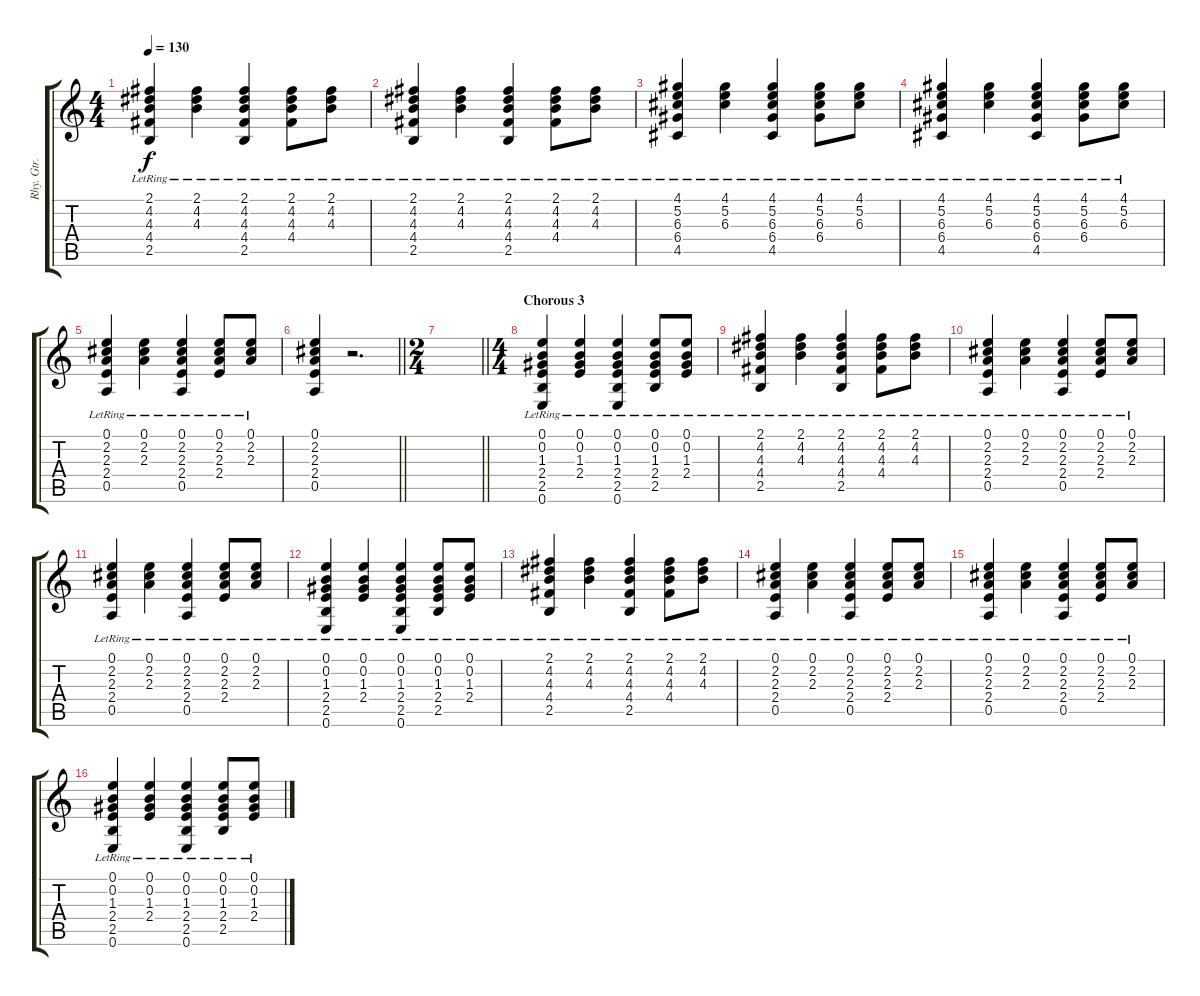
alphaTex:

\track ("Rhy. Gtr. 1" "Rhy. Gtr. ") {instrument acousticguitarsteel}
\staff {score tabs}
\tuning (E4 B3 G3 D3 A2 E2) {hide}
\ts (4 4)
\tempo 130
\clef g2
\ks c
(2.1{lr} 4.2{lr} 4.3{lr} 4.4{lr} 2.5{lr}).4{dy f} (2.1{lr} 4.2{lr} 4.3{lr}).4 (2.1{lr} 4.2{lr} 4.3{lr} 4.4{lr} 2.5{lr}).4 (2.1{lr} 4.2{lr} 4.3{lr} 4.4{lr}).8 (2.1{lr} 4.2{lr} 4.3{lr}).8 |
(2.1{lr} 4.2{lr} 4.3{lr} 4.4{lr} 2.5{lr}).4 (2.1{lr} 4.2{lr} 4.3{lr}).4 (2.1{lr} 4.2{lr} 4.3{lr} 4.4{lr} 2.5{lr}).4 (2.1{lr} 4.2{lr} 4.3{lr} 4.4{lr}).8 (2.1{lr} 4.2{lr} 4.3{lr}).8 |
(4.1{lr} 5.2{lr} 6.3{lr} 6.4{lr} 4.5{lr}).4 (4.1{lr} 5.2{lr} 6.3{lr}).4 (4.1{lr} 5.2{lr} 6.3{lr} 6.4{lr} 4.5{lr}).4 (4.1{lr} 5.2{lr} 6.3{lr} 6.4{lr}).8 (4.1{lr} 5.2{lr} 6.3{lr}).8 |
(4.1{lr} 5.2{lr} 6.3{lr} 6.4{lr} 4.5{lr}).4 (4.1{lr} 5.2{lr} 6.3{lr}).4 (4.1{lr} 5.2{lr} 6.3{lr} 6.4{lr} 4.5{lr}).4 (4.1{lr} 5.2{lr} 6.3{lr} 6.4{lr}).8 (4.1{lr} 5.2{lr} 6.3{lr}).8 |
(0.1{lr} 2.2{lr} 2.3{lr} 2.4{lr} 0.5{lr}).4 (0.1{lr} 2.2{lr} 2.3{lr}).4 (0.1{lr} 2.2{lr} 2.3{lr} 2.4{lr} 0.5{lr}).4 (0.1{lr} 2.2{lr} 2.3{lr} 2.4{lr}).8 (0.1{lr} 2.2{lr} 2.3{lr}).8 |
\barLineRight lightlight
(0.1 2.2 2.3 2.4 0.5).4 r.2{d} |
\ts (2 4)
\barLineRight lightlight
|
\ts (4 4)
\section ("" "Chorous 3")
(0.1{lr} 0.2{lr} 1.3{lr} 2.4{lr} 2.5{lr} 0.6{lr}).4 (0.1{lr} 0.2{lr} 1.3{lr} 2.4{lr}).4 (0.1{lr} 0.2{lr} 1.3{lr} 2.4{lr} 2.5{lr} 0.6{lr}).4 (0.1{lr} 0.2{lr} 1.3{lr} 2.4{lr} 2.5{lr}).8 (0.1{lr} 0.2{lr} 1.3{lr} 2.4{lr}).8 |
(2.1{lr} 4.2{lr} 4.3{lr} 4.4{lr} 2.5{lr}).4 (2.1{lr} 4.2{lr} 4.3{lr}).4 (2.1{lr} 4.2{lr} 4.3{lr} 4.4{lr} 2.5{lr}).4 (2.1{lr} 4.2{lr} 4.3{lr} 4.4{lr}).8 (2.1{lr} 4.2{lr} 4.3{lr}).8 |
(0.1{lr} 2.2{lr} 2.3{lr} 2.4{lr} 0.5{lr}).4 (0.1{lr} 2.2{lr} 2.3{lr}).4 (0.1{lr} 2.2{lr} 2.3{lr} 2.4{lr} 0.5{lr}).4 (0.1{lr} 2.2{lr} 2.3{lr} 2.4{lr}).8 (0.1{lr} 2.2{lr} 2.3{lr}).8 |
(0.1{lr} 2.2{lr} 2.3{lr} 2.4{lr} 0.5{lr}).4 (0.1{lr} 2.2{lr} 2.3{lr}).4 (0.1{lr} 2.2{lr} 2.3{lr} 2.4{lr} 0.5{lr}).4 (0.1{lr} 2.2{lr} 2.3{lr} 2.4{lr}).8 (0.1{lr} 2.2{lr} 2.3{lr}).8 |
(0.1{lr} 0.2{lr} 1.3{lr} 2.4{lr} 2.5{lr} 0.6{lr}).4 (0.1{lr} 0.2{lr} 1.3{lr} 2.4{lr}).4 (0.1{lr} 0.2{lr} 1.3{lr} 2.4{lr} 2.5{lr} 0.6{lr}).4 (0.1{lr} 0.2{lr} 1.3{lr} 2.4{lr} 2.5{lr}).8 (0.1{lr} 0.2{lr} 1.3{lr} 2.4{lr}).8 |
(2.1{lr} 4.2{lr} 4.3{lr} 4.4{lr} 2.5{lr}).4 (2.1{lr} 4.2{lr} 4.3{lr}).4 (2.1{lr} 4.2{lr} 4.3{lr} 4.4{lr} 2.5{lr}).4 (2.1{lr} 4.2{lr} 4.3{lr} 4.4{lr}).8 (2.1{lr} 4.2{lr} 4.3{lr}).8 |
(0.1{lr} 2.2{lr} 2.3{lr} 2.4{lr} 0.5{lr}).4 (0.1{lr} 2.2{lr} 2.3{lr}).4 (0.1{lr} 2.2{lr} 2.3{lr} 2.4{lr} 0.5{lr}).4 (0.1{lr} 2.2{lr} 2.3{lr} 2.4{lr}).8 (0.1{lr} 2.2{lr} 2.3{lr}).8 |
(0.1{lr} 2.2{lr} 2.3{lr} 2.4{lr} 0.5{lr}).4 (0.1{lr} 2.2{lr} 2.3{lr}).4 (0.1{lr} 2.2{lr} 2.3{lr} 2.4{lr} 0.5{lr}).4 (0.1{lr} 2.2{lr} 2.3{lr} 2.4{lr}).8 (0.1{lr} 2.2{lr} 2.3{lr}).8 |
(0.1{lr} 0.2{lr} 1.3{lr} 2.4{lr} 2.5{lr} 0.6{lr}).4 (0.1{lr} 0.2{lr} 1.3{lr} 2.4{lr}).4 (0.1{lr} 0.2{lr} 1.3{lr} 2.4{lr} 2.5{lr} 0.6{lr}).4 (0.1{lr} 0.2{lr} 1.3{lr} 2.4{lr} 2.5{lr}).8 (0.1{lr} 0.2{lr} 1.3{lr} 2.4{lr}).8
